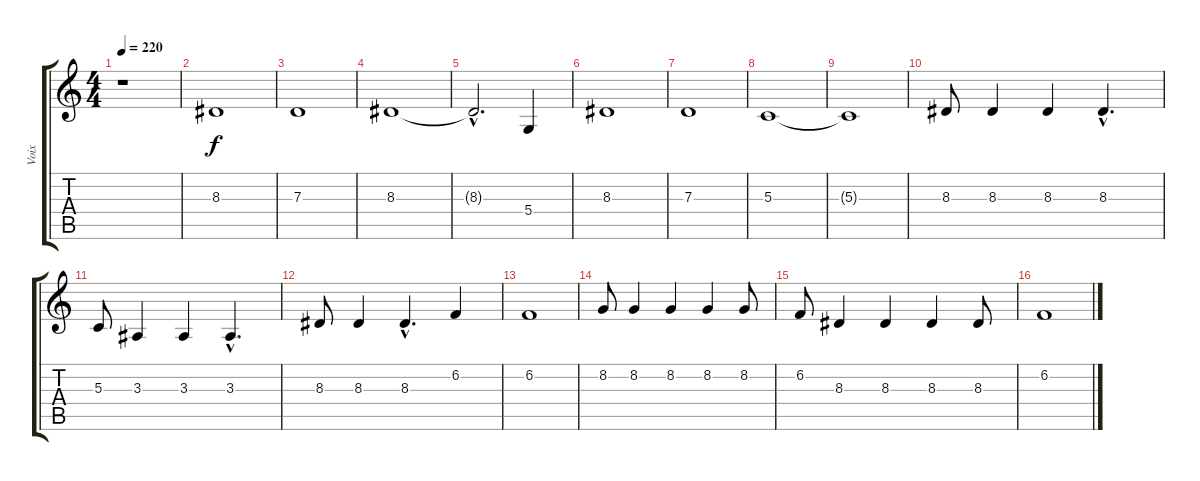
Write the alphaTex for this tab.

\track ("Voix" "Voix") {instrument lead6voice}
\staff {score tabs}
\tuning (E4 B3 G3 D3 A2 E2) {hide}
\ts (4 4)
\tempo 220
\clef g2
\ks c
r.1{dy f} |
8.3.1 |
7.3.1 |
8.3.1 |
8.3{hac t}.2{d} 5.4.4 |
8.3.1 |
7.3.1 |
5.3.1 |
5.3{t}.1 |
8.3.8 8.3.4 8.3.4 8.3{hac}.4{d} |
5.3.8 3.3.4 3.3.4 3.3{hac}.4{d} |
8.3.8 8.3.4 8.3{hac}.4{d} 6.2.4 |
6.2.1 |
8.2.8 8.2.4 8.2.4 8.2.4 8.2.8 |
6.2.8 8.3.4 8.3.4 8.3.4 8.3.8 |
6.2.1
